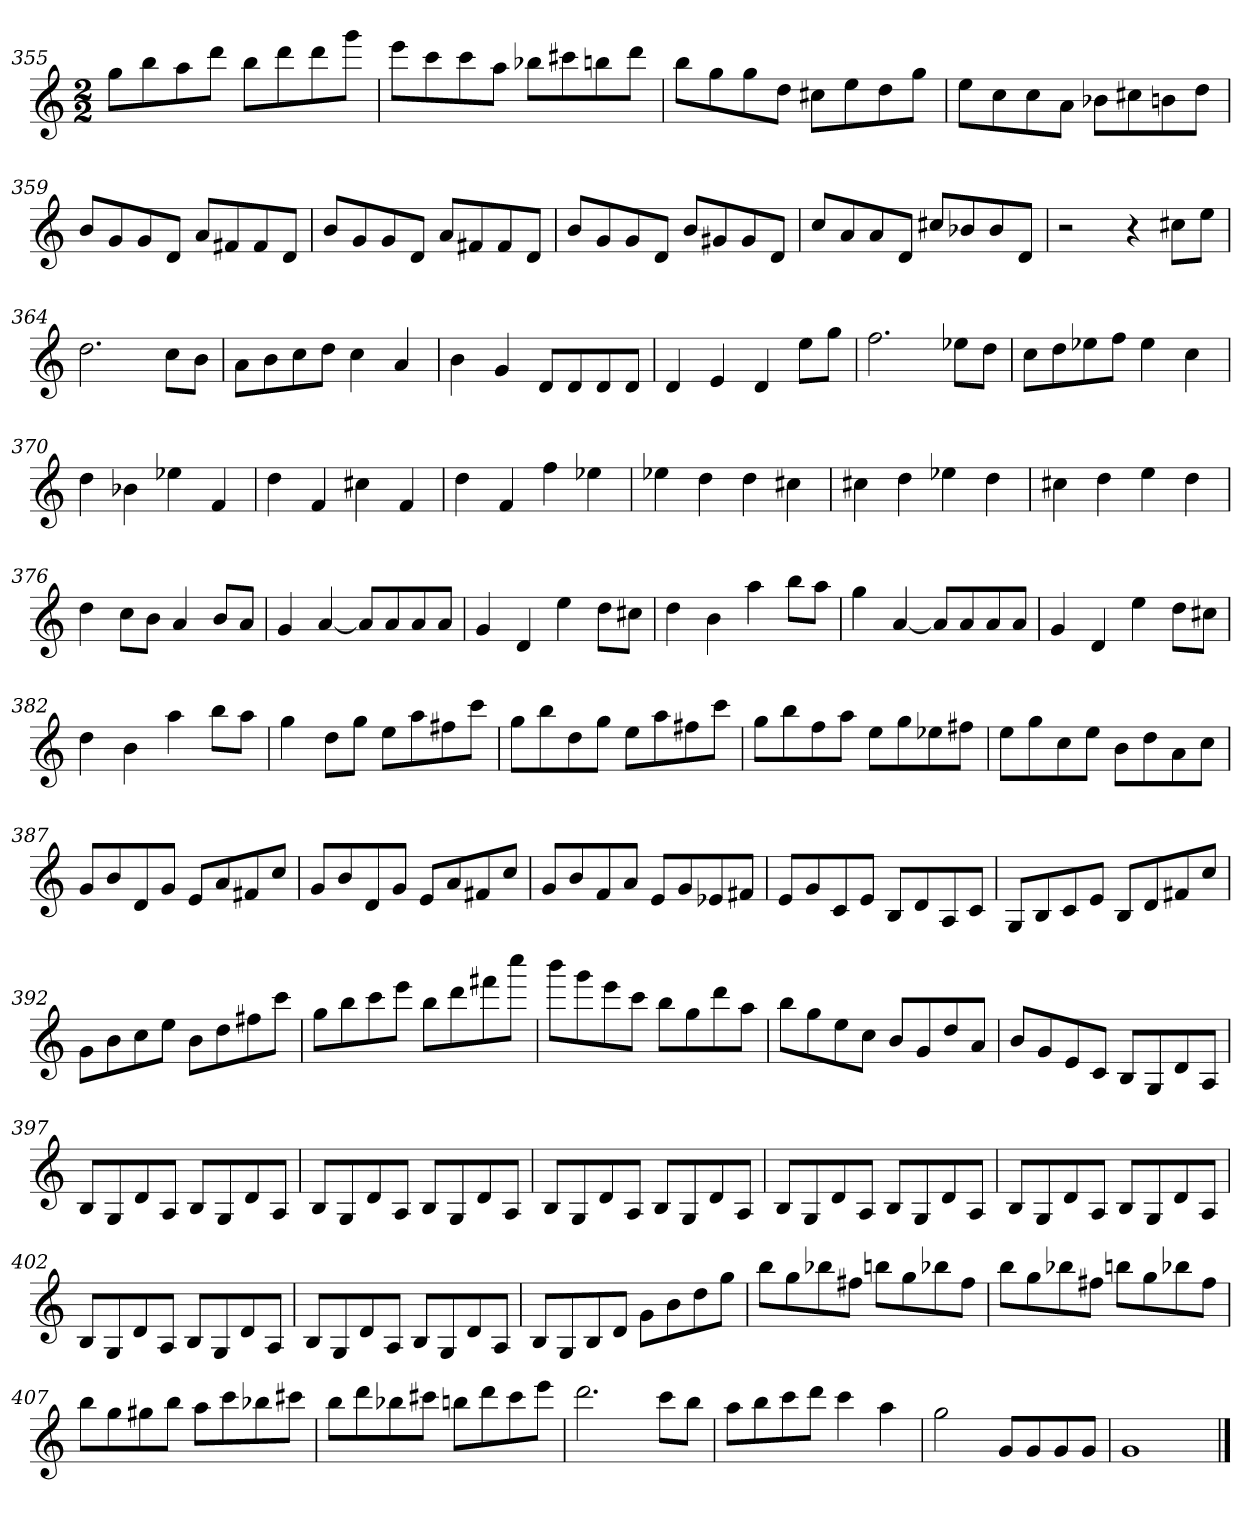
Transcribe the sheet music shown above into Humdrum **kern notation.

**kern
*part1
*staff1
*clefG2
*k[]
*C:
*M2/2
=355
8gg\L
8bb\
8aa\
8ddd\J
8bb\L
8ddd\
8ddd\
8ggg\J
=356
8eee\L
8ccc\
8ccc\
8aa\J
8bb-X\L
8ccc#X\
8bbn\
8ddd\J
=357
8bb\L
8gg\
8gg\
8dd\J
8cc#X\L
8ee\
8dd\
8gg\J
=358
8ee\L
8cc\
8cc\
8a\J
8b-X\L
8cc#X\
8bn\
8dd\J
=359
8b/L
8g/
8g/
8d/J
8a/L
8f#X/
8f#/
8d/J
=360
8b/L
8g/
8g/
8d/J
8a/L
8f#X/
8f#/
8d/J
=361
8b/L
8g/
8g/
8d/J
8b/L
8g#X/
8g#/
8d/J
=362
8cc/L
8a/
8a/
8d/J
8cc#X/L
8b-X/
8b-/
8d/J
=363
2r
4r
8cc#X\L
8ee\J
=364
2.dd
8cc\L
8b\J
=365
8a\L
8b\
8cc\
8dd\J
4cc
4a
=366
4b
4g
8d/L
8d/
8d/
8d/J
=367
4d
4e
4d
8ee\L
8gg\J
=368
2.ff
8ee-X\L
8dd\J
=369
8cc\L
8dd\
8ee-X\
8ff\J
4ee-
4cc
=370
4dd
4b-X
4ee-X
4f
=371
4dd
4f
4cc#X
4f
=372
4dd
4f
4ff
4ee-X
=373
4ee-X
4dd
4dd
4cc#X
=374
4cc#X
4dd
4ee-X
4dd
=375
4cc#X
4dd
4ee
4dd
=376
4dd
8cc\L
8b\J
4a
8b/L
8a/J
=377
4g
[4a
8a/L]
8a/
8a/
8a/J
=378
4g
4d
4ee
8dd\L
8cc#X\J
=379
4dd
4b
4aa
8bb\L
8aa\J
=380
4gg
[4a
8a/L]
8a/
8a/
8a/J
=381
4g
4d
4ee
8dd\L
8cc#X\J
=382
4dd
4b
4aa
8bb\L
8aa\J
=383
4gg
8dd\L
8gg\J
8ee\L
8aa\
8ff#X\
8ccc\J
=384
8gg\L
8bb\
8dd\
8gg\J
8ee\L
8aa\
8ff#X\
8ccc\J
=385
8gg\L
8bb\
8ff\
8aa\J
8ee\L
8gg\
8ee-X\
8ff#X\J
=386
8ee\L
8gg\
8cc\
8ee\J
8b\L
8dd\
8a\
8cc\J
=387
8g/L
8b/
8d/
8g/J
8e/L
8a/
8f#X/
8cc/J
=388
8g/L
8b/
8d/
8g/J
8e/L
8a/
8f#X/
8cc/J
=389
8g/L
8b/
8f/
8a/J
8e/L
8g/
8e-X/
8f#X/J
=390
8e/L
8g/
8c/
8e/J
8B/L
8d/
8A/
8c/J
=391
8G/L
8B/
8c/
8e/J
8B/L
8d/
8f#X/
8cc/J
=392
8g\L
8b\
8cc\
8ee\J
8b\L
8dd\
8ff#X\
8ccc\J
=393
8gg\L
8bb\
8ccc\
8eee\J
8bb\L
8ddd\
8fff#X\
8cccc\J
=394
8bbb\L
8ggg\
8eee\
8ccc\J
8bb\L
8gg\
8ddd\
8aa\J
=395
8bb\L
8gg\
8ee\
8cc\J
8b/L
8g/
8dd/
8a/J
=396
8b/L
8g/
8e/
8c/J
8B/L
8G/
8d/
8A/J
=397
8B/L
8G/
8d/
8A/J
8B/L
8G/
8d/
8A/J
=398
8B/L
8G/
8d/
8A/J
8B/L
8G/
8d/
8A/J
=399
8B/L
8G/
8d/
8A/J
8B/L
8G/
8d/
8A/J
=400
8B/L
8G/
8d/
8A/J
8B/L
8G/
8d/
8A/J
=401
8B/L
8G/
8d/
8A/J
8B/L
8G/
8d/
8A/J
=402
8B/L
8G/
8d/
8A/J
8B/L
8G/
8d/
8A/J
=403
8B/L
8G/
8d/
8A/J
8B/L
8G/
8d/
8A/J
=404
8B/L
8G/
8B/
8d/J
8g\L
8b\
8dd\
8gg\J
=405
8bb\L
8gg\
8bb-X\
8ff#X\J
8bbn\L
8gg\
8bb-X\
8ff#\J
=406
8bb\L
8gg\
8bb-X\
8ff#X\J
8bbn\L
8gg\
8bb-X\
8ff#\J
=407
8bb\L
8gg\
8gg#X\
8bb\J
8aa\L
8ccc\
8bb-X\
8ccc#X\J
=408
8bb\L
8ddd\
8bb-X\
8ccc#X\J
8bbn\L
8ddd\
8ccc#\
8eee\J
=409
2.ddd
8ccc\L
8bb\J
=410
8aa\L
8bb\
8ccc\
8ddd\J
4ccc
4aa
=411
2gg
8g/L
8g/
8g/
8g/J
=412
1g
==
*-
